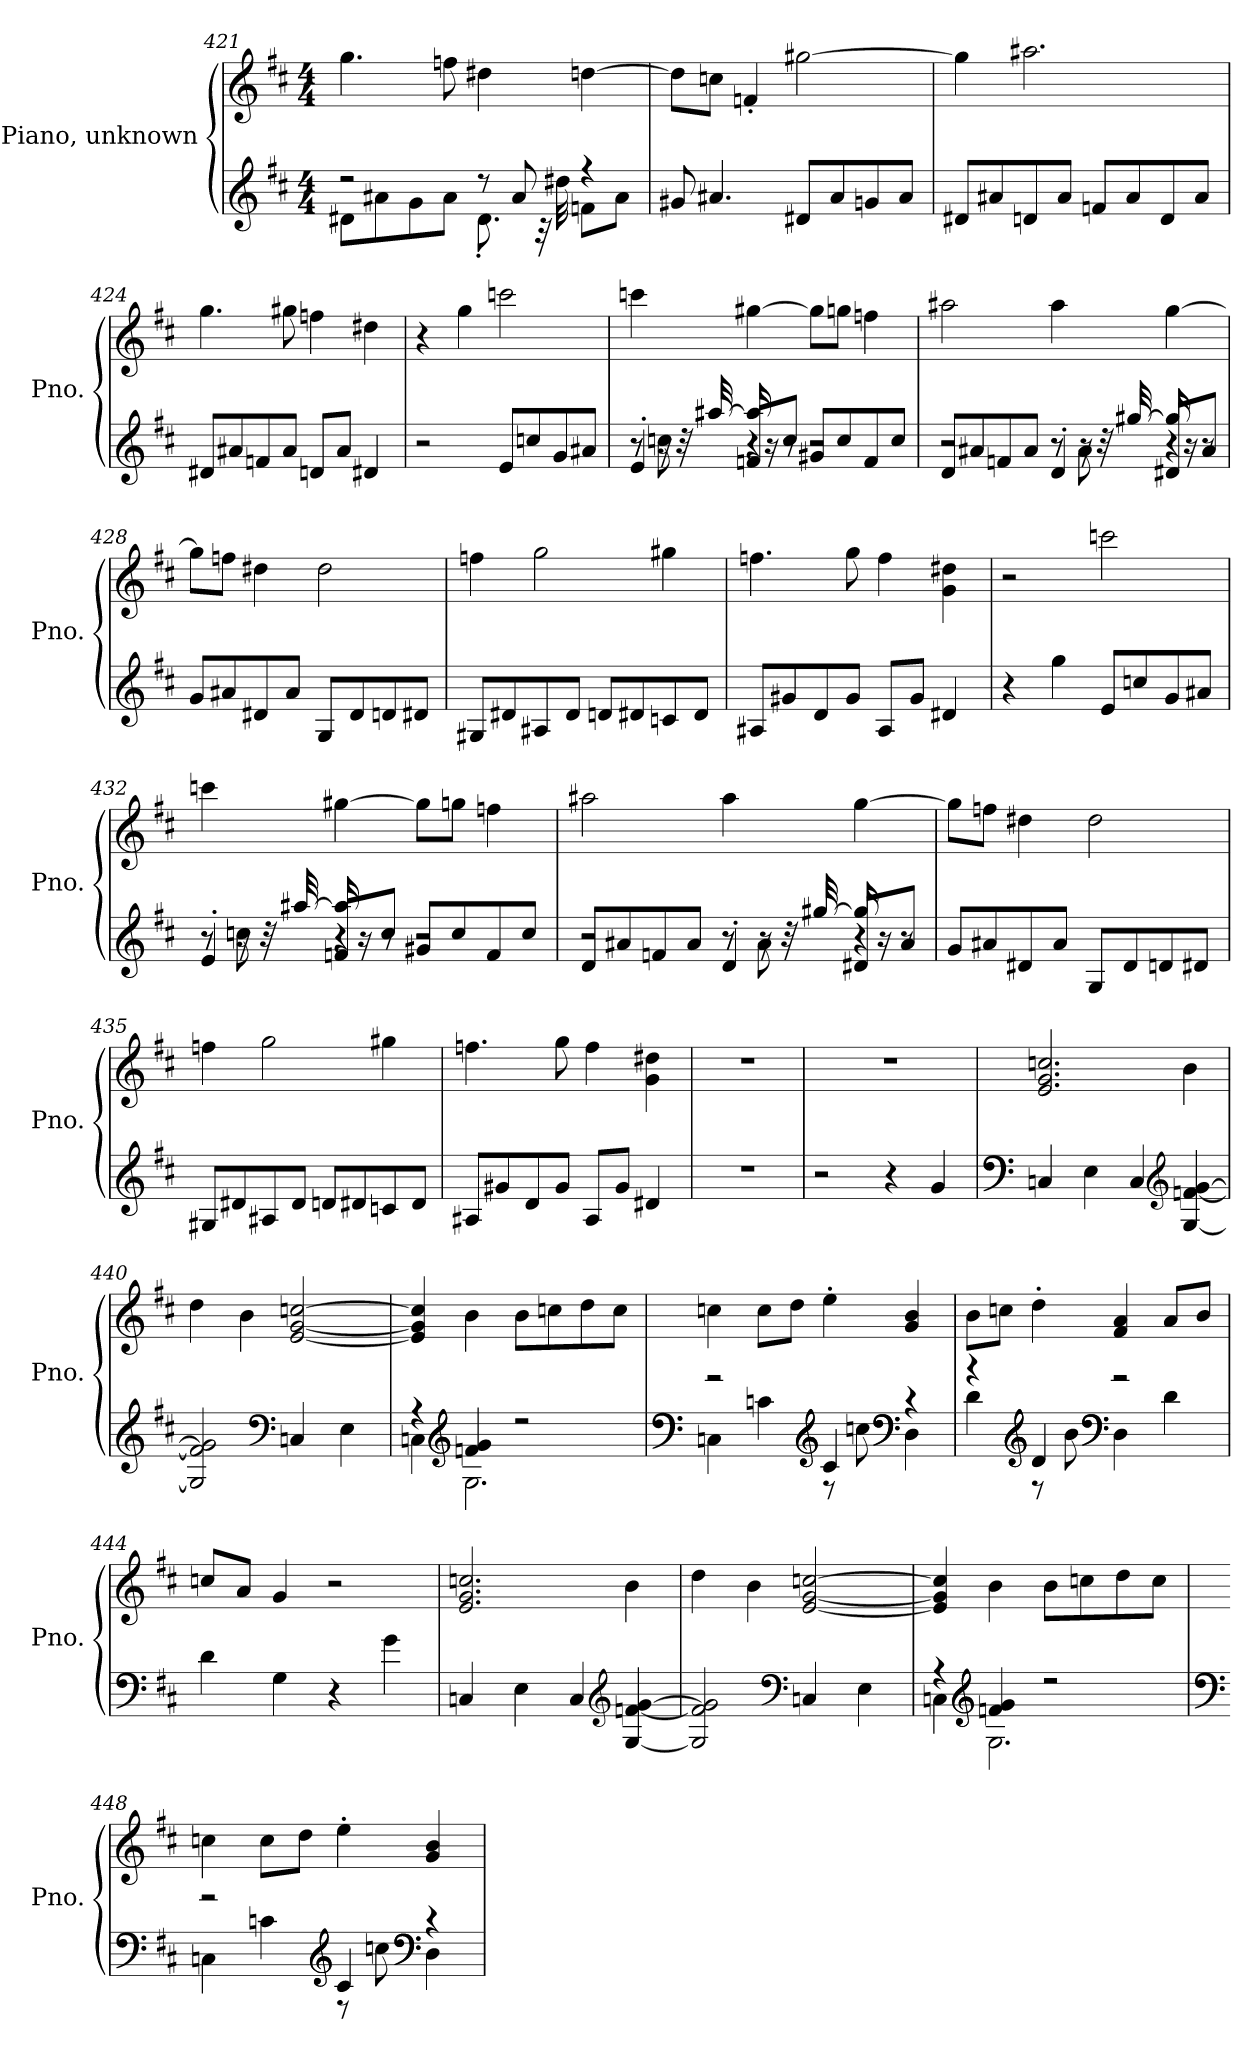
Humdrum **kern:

**kern	**kern
*part1	*part1
*staff2	*staff1
*I"Piano, unknown	*
*I'Pno.	*
*clefG2	*clefG2
*k[f#c#]	*k[f#c#]
*M4/4	*M4/4
=421	=421
*^	*
2r	8d#X\L	4.gg\
.	8a#X\	.
.	8g\	.
.	8a#\J	8ffn\
8r	8.d#'\	4dd#X\
8a#/	.	.
.	32r	.
.	32dd#X\	.
4r	8fn\L	[4ddn\
.	8a#\J	.
*v	*v	*
=422	=422
8g#X/	8dd\L]
4.a#X/	8ccn\J
.	4fn'/
8d#X/L	[2gg#X\
8a#/	.
8gn/	.
8a#/J	.
!!LO:LB:g=z
=423	=423
8d#X/L	4gg#\]
8a#X/	.
8dn/	2.aa#X\
8a#/J	.
8fn/L	.
8a#/	.
8d/	.
8a#/J	.
=424	=424
8d#X/L	4.gg\
8a#X/	.
8fn/	.
8a#/J	8gg#X\
8dn/L	4ffn\
8a#/J	.
4d#X/	4dd#X\
=425	=425
2r	4r
.	4gg\
8e/L	2cccn\
8ccn/	.
8g/	.
8a#X/J	.
!!LO:PB:g=z
=426	=426
*^	*
*	*^	*
8r	8r	4e'/	4cccn\
16r	8ccn\	.	.
32r	.	.	.
[32aa#X/	.	.	.
16aa#/]	4r	8fn/L	[4gg#X\
16r	.	.	.
8r	.	8cc/J	.
2r	2r	8g#X/L	8gg#\L]
.	.	8cc/	8ggn\J
.	.	8f/	4ffn\
.	.	8cc/J	.
=427	=427	=427	=427
2r	2r	8d/L	2aa#X\
.	.	8a#X/	.
.	.	8fn/	.
.	.	8a#/J	.
8r	8r	4d'/	4aa#\
16r	8a#\	.	.
32r	.	.	.
[32gg#X/	.	.	.
16gg#/]	4r	8d#X/L	[4gg\
16r	.	.	.
8r	.	8a#/J	.
*v	*v	*v	*
=428	=428
8g/L	8gg\L]
8a#X/	8ffn\J
8d#X/	4dd#X\
8a#/J	.
8G/L	2dd#\
8d#/	.
8dn/	.
8d#X/J	.
!!LO:LB:g=z
=429	=429
8G#X/L	4ffn\
8d#X/	.
8A#X/	2gg\
8d#/J	.
8dn/L	.
8d#X/	.
8cn/	4gg#X\
8d#/J	.
=430	=430
8A#X/L	4.ffn\
8g#X/	.
8d/	.
8g#/J	8gg\
8A#/L	4ff\
8g#/J	.
4d#X/	4g\ 4dd#X\
=431	=431
4r	2r
4gg\	.
8e/L	2cccn\
8ccn/	.
8g/	.
8a#X/J	.
!!LO:LB:g=z
=432	=432
*^	*
*	*^	*
8r	8r	4e'/	4cccn\
16r	8ccn\	.	.
32r	.	.	.
[32aa#X/	.	.	.
16aa#/]	4r	8fn/L	[4gg#X\
16r	.	.	.
8r	.	8cc/J	.
2r	2r	8g#X/L	8gg#\L]
.	.	8cc/	8ggn\J
.	.	8f/	4ffn\
.	.	8cc/J	.
=433	=433	=433	=433
2r	2r	8d/L	2aa#X\
.	.	8a#X/	.
.	.	8fn/	.
.	.	8a#/J	.
8r	8r	4d'/	4aa#\
16r	8a#\	.	.
32r	.	.	.
[32gg#X/	.	.	.
16gg#/]	4r	8d#X/L	[4gg\
16r	.	.	.
8r	.	8a#/J	.
*v	*v	*v	*
=434	=434
8g/L	8gg\L]
8a#X/	8ffn\J
8d#X/	4dd#X\
8a#/J	.
8G/L	2dd#\
8d#/	.
8dn/	.
8d#X/J	.
!!LO:LB:g=z
=435	=435
8G#X/L	4ffn\
8d#X/	.
8A#X/	2gg\
8d#/J	.
8dn/L	.
8d#X/	.
8cn/	4gg#X\
8d#/J	.
=436	=436
8A#X/L	4.ffn\
8g#X/	.
8d/	.
8g#/J	8gg\
8A#/L	4ff\
8g#/J	.
4d#X/	4g\ 4dd#X\
=437	=437
1r	1r
=438	=438
2r	1r
4r	.
4g/	.
=439	=439
*clefF4	*
4Cn/	2.e/ 2.g/ 2.ccn/
4E\	.
4C/	.
*clefG2	*
[4G/ [4fn/ [4g/	4b\
!!LO:LB:g=z
=440	=440
2G/] 2f/] 2g/]	4dd\
.	4b\
*clefF4	*
4Cn/	[2e/ [2g/ [2ccn/
4E\	.
=441	=441
*^	*
4r	4Cn\	4e/] 4g/] 4cc/]
*clefG2	*	*
4fn/ 4g/	2.G\	4b\
2r	.	8b\L
.	.	8ccn\
.	.	8dd\
.	.	8cc\J
=442	=442	=442
*clefF4	*	*
2r	4Cn\	4ccn\
.	4cn\	8cc\L
.	.	8dd\J
*clefG2	*	*
4c/	8r	4ee'\
.	8ccn\	.
*clefF4	*	*
4r	4D\	4g/ 4b/
=443	=443	=443
4r	4d\	8b\L
.	.	8ccn\J
*clefG2	*	*
4d/	8r	4dd'\
.	8b\	.
*clefF4	*	*
2r	4D\	4f#/ 4a/
.	4d\	8a/L
.	.	8b/J
*v	*v	*
!!LO:LB:g=z
=444	=444
4d\	8ccn/L
.	8a/J
4G\	4g/
4r	2r
4g\	.
=445	=445
4Cn/	2.e/ 2.g/ 2.ccn/
4E\	.
4C/	.
*clefG2	*
[4G/ [4fn/ [4g/	4b\
=446	=446
2G/] 2f/] 2g/]	4dd\
.	4b\
*clefF4	*
4Cn/	[2e/ [2g/ [2ccn/
4E\	.
=447	=447
*^	*
4r	4Cn\	4e/] 4g/] 4cc/]
*clefG2	*	*
4fn/ 4g/	2.G\	4b\
2r	.	8b\L
.	.	8ccn\
.	.	8dd\
.	.	8cc\J
=448	=448	=448
*clefF4	*	*
2r	4Cn\	4ccn\
.	4cn\	8cc\L
.	.	8dd\J
*clefG2	*	*
4c/	8r	4ee'\
.	8ccn\	.
*clefF4	*	*
4r	4D\	4g/ 4b/
*v	*v	*
=	=
*-	*-
